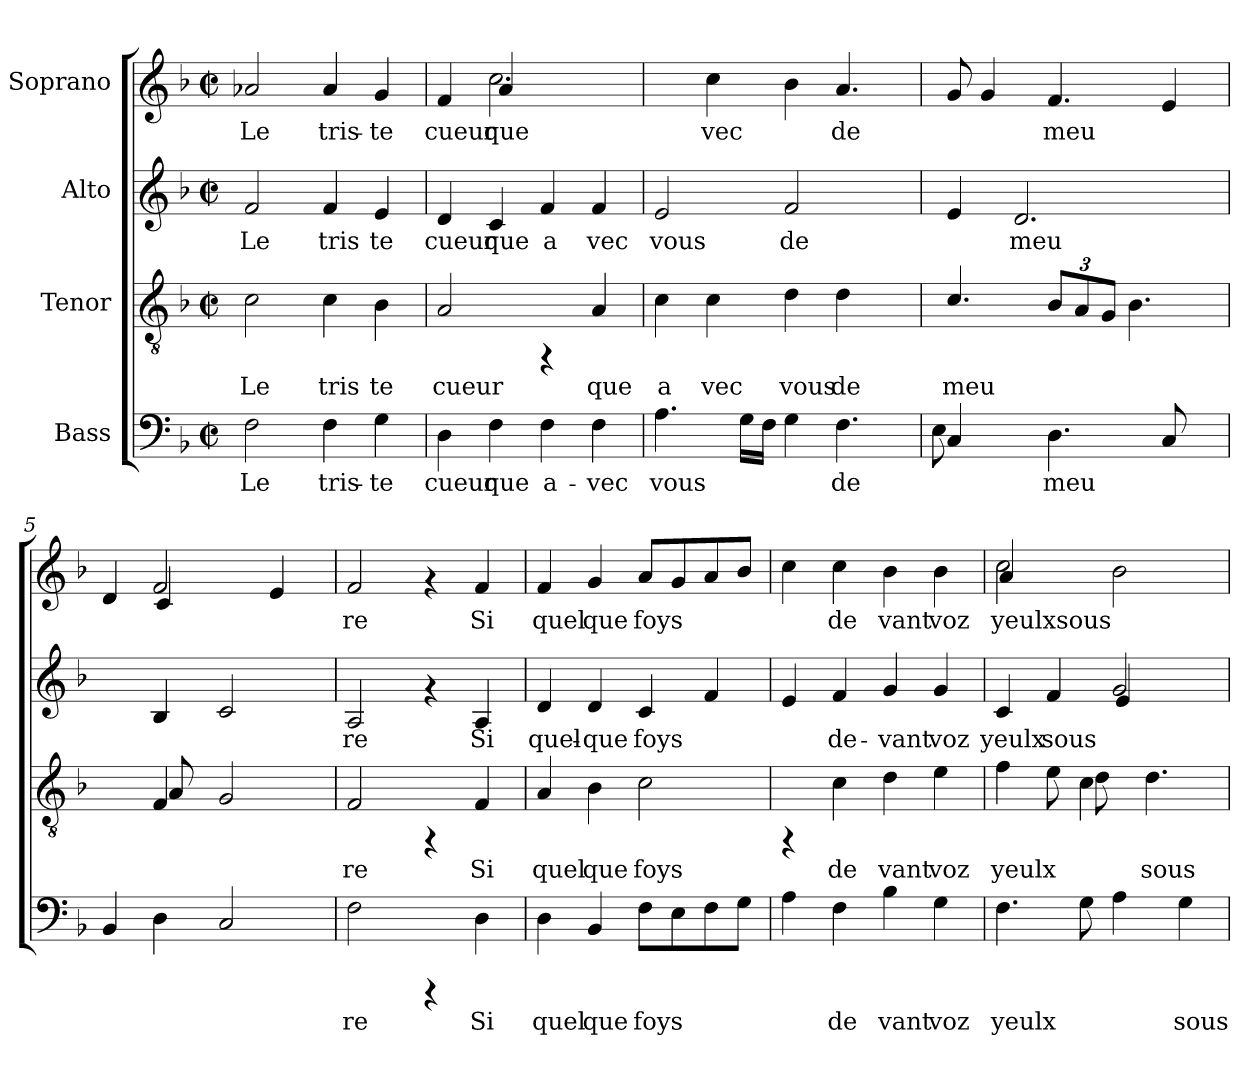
**kern	**text	**kern	**text	**kern	**text	**kern	**text
*part4	*part4	*part3	*part3	*part2	*part2	*part1	*part1
*staff4	*staff4	*staff3	*staff3	*staff2	*staff2	*staff1	*staff1
*I"Bass	*	*I"Tenor	*	*I"Alto	*	*I"Soprano	*
!!LO:PB:g=z
*stria5	*	*stria5	*	*stria5	*	*stria5	*
*clefF4	*	*clefGv2	*	*clefG2	*	*clefG2	*
*k[b-]	*	*k[b-]	*	*k[b-]	*	*k[b-]	*
*F:	*	*F:	*	*F:	*	*F:	*
*M2/2	*	*M2/2	*	*M2/2	*	*M2/2	*
*met(c|)	*	*met(c|)	*	*met(c|)	*	*met(c|)	*
=1	=1	=1	=1	=1	=1	=1	=1
!	!LO:LY:b:cj	!	!LO:LY:b:cj	!	!LO:LY:b:cj	!	!LO:LY:b:cj
2F\	Le	2c\	Le	2f/	Le	2a-X/	Le
!	!LO:LY:b:cj	!	!LO:LY:b:cj	!	!LO:LY:b:cj	!	!LO:LY:b:cj
4F\	tris-	4c\	tris	4f/	tris	4a-/	tris-
!	!LO:LY:b:cj	!	!LO:LY:b:cj	!	!LO:LY:b:cj	!	!LO:LY:b:cj
4G\	-te	4B-\	te	4e/	te	4g/	-te
=2	=2	=2	=2	=2	=2	=2	=2
!	!LO:LY:b:cj	!	!LO:LY:b:cj	!	!LO:LY:b:cj	!	!LO:LY:b:cj
*	*	*	*	*	*	*^	*
4D\	cueur	2A/	cueur	4d/	cueur	4f/	4ryy	cueur
!	!LO:LY:b:cj	!	!	!	!LO:LY:b:cj	!	!	!LO:LY:b:cj
4F\	que	.	.	4c/	que	2.cc\	4a/	que
!	!LO:LY:b:cj	!	!	!	!LO:LY:b:cj	!	!	!
4F\	a-	4rFF	.	4f/	a	.	2ryy	.
!	!LO:LY:b:cj	!	!LO:LY:b:cj	!	!LO:LY:b:cj	!	!	!
4F\	-vec	4A/	que	4f/	vec	.	.	.
*	*	*	*	*	*	*v	*v	*
=3	=3	=3	=3	=3	=3	=3	=3
!	!LO:LY:b:cj	!	!LO:LY:b:cj	!	!LO:LY:b:cj	!	!
4.A\	vous	4c\	a	2e/	vous	4ryy	.
!	!	!	!LO:LY:b:cj	!	!	!	!LO:LY:b:cj
.	.	4c\	vec	.	.	4cc\	vec
!	!LO:LY:b:cj	!	!	!	!	!	!
16G\L	.	.	.	.	.	.	.
!	!LO:LY:b:cj	!	!	!	!	!	!
16F\J	.	.	.	.	.	.	.
!	!	!	!LO:LY:b:cj	!	!LO:LY:b:cj	!	!
4G\	.	4d\	vous	2f/	de	4b-\	.
!	!LO:LY:b:cj	!	!LO:LY:b:cj	!	!	!	!LO:LY:b:cj
4.F\	de-	4d\	de	.	.	4.a/	de-
.	.	8ryy	.	8ryy	.	.	.
=4	=4	=4	=4	=4	=4	=4	=4
*^	*	*	*	*	*	*	*
!	!	!LO:LY:b:cj	!	!LO:LY:b:cj	!	!LO:LY:b:cj	!	!LO:LY:b:cj
4C/	8E\	--	4.c/	meu	4e/	.	8g/	--
!	!	!	!	!	!	!	!	!LO:LY:b:cj
.	8ryy	.	.	.	.	.	4g/	--
!	!	!	!	!	!	!LO:LY:b:cj	!	!
8ryy	2.ryy	.	.	.	2.d/	meu	.	.
!	!	!LO:LY:b:cj	!	!	!	!	!	!
*	*	*	*Xbrackettup	*	*	*	*	*
!	!	!	!	!LO:LY:b:cj	!	!	!	!LO:LY:b:cj
4.D\	.	-meu-	12B-/L	.	.	.	4.f/	-meu-
!	!	!	!	!LO:LY:b:cj	!	!	!	!
.	.	.	12A/	.	.	.	.	.
!	!	!	!	!LO:LY:b:cj	!	!	!	!
.	.	.	12G/J	.	.	.	.	.
!	!	!	!	!LO:LY:b:cj	!	!	!	!
.	.	.	4.B-\	.	.	.	.	.
!	!	!LO:LY:b:cj	!	!	!	!	!	!LO:LY:b:cj
8C/	.	--	.	.	.	.	4e/	--
8ryy	.	.	.	.	.	.	.	.
*v	*v	*	*	*	*	*	*	*
=5	=5	=5	=5	=5	=5	=5	=5
!	!LO:LY:b:cj	!	!	!	!	!	!LO:LY:b:cj
*	*	*^	*	*	*	*^	*
4BB-/	--	4ryy	4ryy	.	4ryy	.	4d/	4ryy	--
!	!LO:LY:b:cj	!	!	!LO:LY:b:cj	!	!LO:LY:b:cj	!	!	!LO:LY:b:cj
4D\	--	4F/	8A/	.	4B-/	.	2f/	4c/	--
.	.	.	2ryy	.	.	.	.	.	.
!	!LO:LY:b:cj	!	!	!LO:LY:b:cj	!	!LO:LY:b:cj	!	!	!
2C/	--	2G/	.	.	2c/	.	.	2ryy	.
!	!	!	!	!	!	!	!	!	!LO:LY:b:cj
.	.	.	.	.	.	.	4e/	.	--
.	.	.	8ryy	.	.	.	.	.	.
*	*	*	*	*	*	*	*v	*v	*
!!LO:LB:g=z
=6	=6	=6	=6	=6	=6	=6	=6	=6
!	!LO:LY:b:cj	!	!	!LO:LY:b:cj	!	!LO:LY:b:cj	!	!LO:LY:b:cj
*	*	*v	*v	*	*	*	*	*
2F\	-re	2F/	re	2A/	re	2f/	-re
4rCCC	.	4rFF	.	4rf	.	4rf	.
!	!LO:LY:b:cj	!	!LO:LY:b:cj	!	!LO:LY:b:cj	!	!LO:LY:b:cj
4D\	Si	4F/	Si	4A/	Si	4f/	Si
=7	=7	=7	=7	=7	=7	=7	=7
!	!LO:LY:b:cj	!	!LO:LY:b:cj	!	!LO:LY:b:cj	!	!LO:LY:b:cj
4D\	quel	4A/	quel	4d/	quel-	4f/	quel
!	!LO:LY:b:cj	!	!LO:LY:b:cj	!	!LO:LY:b:cj	!	!LO:LY:b:cj
4BB-/	que	4B-\	que	4d/	-que	4g/	que
!	!LO:LY:b:cj	!	!LO:LY:b:cj	!	!LO:LY:b:cj	!	!LO:LY:b:cj
8F\L	foys	2c\	foys	4c/	foys	8a/L	foys
!	!LO:LY:b:cj	!	!	!	!	!	!LO:LY:b:cj
8E\	.	.	.	.	.	8g/	.
!	!LO:LY:b:cj	!	!	!	!LO:LY:b:cj	!	!LO:LY:b:cj
8F\	.	.	.	4f/	.	8a/	.
!	!LO:LY:b:cj	!	!	!	!	!	!LO:LY:b:cj
8G\J	.	.	.	.	.	8b-/J	.
=8	=8	=8	=8	=8	=8	=8	=8
!	!LO:LY:b:cj	!	!	!	!LO:LY:b:cj	!	!LO:LY:b:cj
4A\	.	4rFF	.	4e/	.	4cc\	.
!	!LO:LY:b:cj	!	!LO:LY:b:cj	!	!LO:LY:b:cj	!	!LO:LY:b:cj
4F\	de	4c\	de	4f/	de-	4cc\	de
!	!LO:LY:b:cj	!	!LO:LY:b:cj	!	!LO:LY:b:cj	!	!LO:LY:b:cj
4B-\	vant	4d\	vant	4g/	-vant	4b-\	vant
!	!LO:LY:b:cj	!	!LO:LY:b:cj	!	!LO:LY:b:cj	!	!LO:LY:b:cj
4G\	voz	4e\	voz	4g/	voz	4b-\	voz
=9	=9	=9	=9	=9	=9	=9	=9
!	!LO:LY:b:cj	!	!LO:LY:b:cj	!	!LO:LY:b:cj	!	!LO:LY:b:cj
*	*	*^	*	*^	*	*^	*
4.F\	yeulx	4f\	4.ryy	yeulx	4c/	2ryy	yeulx	2cc\	4a/	yeulxsous
!	!	!	!	!LO:LY:b:cj	!	!	!LO:LY:b:cj	!	!	!
.	.	8e\L	.	.	4f/	.	sous-	.	2.ryy	.
!	!LO:LY:b:cj	!	!	!LO:LY:b:cj	!	!	!	!	!	!
8G\	.	4c\	8d\	.	.	.	.	.	.	.
!	!LO:LY:b:cj	!	!	!	!	!	!LO:LY:b:cj	!	!	!LO:LY:b:cj
4A\	.	.	2ryy	.	2g/	4e/	--	2b-\	.	.
!	!	!	!	!LO:LY:b:cj	!	!	!	!	!	!
.	.	4.d\	.	sous	.	.	.	.	.	.
!	!LO:LY:b:cj	!	!	!	!	!	!	!	!	!
4G\	sous	.	.	.	.	4ryy	.	.	.	.
*	*	*v	*v	*	*	*	*	*v	*v	*
*	*	*	*	*v	*v	*	*	*
=	=	=	=	=	=	=	=
*-	*-	*-	*-	*-	*-	*-	*-
